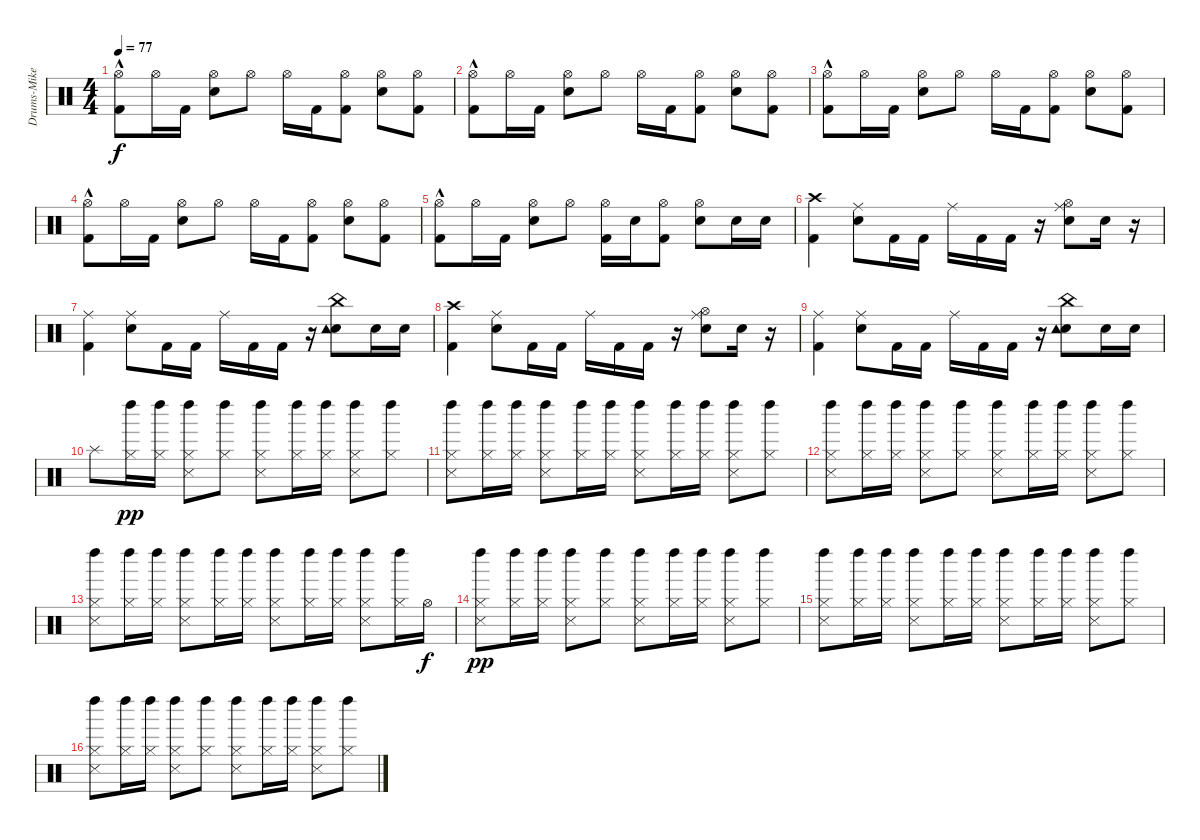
\track ("Drums-Mike Portnoy" "Drums-Mike") {instrument percussion}
\staff {score}
\articulation defaults
\ts (4 4)
\tempo 77
\clef neutral
\ks c
("Kick (hit) 2"{hac} "Hi-Hat (open)").8{dy f} "Hi-Hat (open)".16 "Kick (hit) 2".16 ("Hi-Hat (open)" "Electric Snare (hit)").8 "Hi-Hat (open)".8 "Hi-Hat (open)".16 "Kick (hit) 2".16 ("Kick (hit) 2" "Hi-Hat (open)").8 ("Hi-Hat (open)" "Electric Snare (hit)").8 ("Kick (hit) 2" "Hi-Hat (open)").8 |
("Kick (hit) 2"{hac} "Hi-Hat (open)").8 "Hi-Hat (open)".16 "Kick (hit) 2".16 ("Hi-Hat (open)" "Electric Snare (hit)").8 "Hi-Hat (open)".8 "Hi-Hat (open)".16 "Kick (hit) 2".16 ("Kick (hit) 2" "Hi-Hat (open)").8 ("Electric Snare (hit)" "Hi-Hat (open)").8 ("Kick (hit) 2" "Hi-Hat (open)").8 |
("Kick (hit) 2"{hac} "Hi-Hat (open)").8 "Hi-Hat (open)".16 "Kick (hit) 2".16 ("Electric Snare (hit)" "Hi-Hat (open)").8 "Hi-Hat (open)".8 "Hi-Hat (open)".16 "Kick (hit) 2".16 ("Kick (hit) 2" "Hi-Hat (open)").8 ("Electric Snare (hit)" "Hi-Hat (open)").8 ("Kick (hit) 2" "Hi-Hat (open)").8 |
("Kick (hit) 2"{hac} "Hi-Hat (open)").8 "Hi-Hat (open)".16 "Kick (hit) 2".16 ("Electric Snare (hit)" "Hi-Hat (open)").8 "Hi-Hat (open)".8 "Hi-Hat (open)".16 "Kick (hit) 2".16 ("Kick (hit) 2" "Hi-Hat (open)").8 ("Electric Snare (hit)" "Hi-Hat (open)").8 ("Kick (hit) 2" "Hi-Hat (open)").8 |
("Hi-Hat (open)" "Kick (hit) 2"{hac}).8 "Hi-Hat (open)".16 "Kick (hit) 2".16 ("Hi-Hat (open)" "Electric Snare (hit)").8 "Hi-Hat (open)".8 ("Hi-Hat (open)" "Kick (hit) 2").16 "Electric Snare (hit)".16 ("Hi-Hat (open)" "Kick (hit) 2").8 ("Hi-Hat (open)" "Electric Snare (hit)").8 "Electric Snare (hit)".16 "Electric Snare (hit)".16 |
("Kick (hit) 2" "Crash high (hit)").4 ("Ride (middle)" "Electric Snare (hit)").8 "Kick (hit) 2".16 "Kick (hit) 2".16 "Ride (middle)".16 "Kick (hit) 2".16 "Kick (hit) 2".16 r.16 ("Ride (middle)" "Electric Snare (hit)" "Hi-Hat (open)").8 "Electric Snare (hit)".16 r.16 |
("Ride (middle)" "Kick (hit) 2").4 ("Ride (middle)" "Electric Snare (hit)").8 "Kick (hit) 2".16 "Kick (hit) 2".16 "Ride (middle)".16 "Kick (hit) 2".16 "Kick (hit) 2".16 r.16 ("China (hit)" "Electric Snare (hit)" "Tambourine (hit)").8 "Electric Snare (hit)".16 "Electric Snare (hit)".16 |
("Kick (hit) 2" "Crash high (hit)").4 ("Electric Snare (hit)" "Ride (middle)").8 "Kick (hit) 2".16 "Kick (hit) 2".16 "Ride (middle)".16 "Kick (hit) 2".16 "Kick (hit) 2".16 r.16 ("Electric Snare (hit)" "Ride (middle)" "Hi-Hat (open)").8 "Electric Snare (hit)".16 r.16 |
("Kick (hit) 2" "Ride (middle)").4 ("Electric Snare (hit)" "Ride (middle)").8 "Kick (hit) 2".16 "Kick (hit) 2".16 "Ride (middle)".16 "Kick (hit) 2".16 "Kick (hit) 2".16 r.16 ("Electric Snare (hit)" "China (hit)" "Tambourine (hit)").8 "Electric Snare (hit)".16 "Electric Snare (hit)".16 |
"Splash (hit)".8 ("Left Maraca (hit)" "Hi-Hat (closed)").16{dy pp} ("Left Maraca (hit)" "Hi-Hat (closed)").16 ("Snare (side stick) 3" "Left Maraca (hit)" "Hi-Hat (closed)").8 ("Left Maraca (hit)" "Hi-Hat (closed)").8 ("Snare (side stick) 3" "Left Maraca (hit)" "Hi-Hat (closed)").8 ("Left Maraca (hit)" "Hi-Hat (closed)").16 ("Left Maraca (hit)" "Hi-Hat (closed)").16 ("Snare (side stick) 3" "Left Maraca (hit)" "Hi-Hat (closed)").8 ("Left Maraca (hit)" "Hi-Hat (closed)").8 |
("Snare (side stick) 3" "Left Maraca (hit)" "Hi-Hat (closed)").8 ("Left Maraca (hit)" "Hi-Hat (closed)").16 ("Left Maraca (hit)" "Hi-Hat (closed)").16 ("Snare (side stick) 3" "Left Maraca (hit)" "Hi-Hat (closed)").8 ("Left Maraca (hit)" "Hi-Hat (closed)").16 ("Left Maraca (hit)" "Hi-Hat (closed)").16 ("Snare (side stick) 3" "Left Maraca (hit)" "Hi-Hat (closed)").8 ("Left Maraca (hit)" "Hi-Hat (closed)").16 ("Left Maraca (hit)" "Hi-Hat (closed)").16 ("Snare (side stick) 3" "Left Maraca (hit)" "Hi-Hat (closed)").8 ("Left Maraca (hit)" "Hi-Hat (closed)").8 |
("Snare (side stick) 3" "Left Maraca (hit)" "Hi-Hat (closed)").8 ("Left Maraca (hit)" "Hi-Hat (closed)").16 ("Left Maraca (hit)" "Hi-Hat (closed)").16 ("Snare (side stick) 3" "Left Maraca (hit)" "Hi-Hat (closed)").8 ("Left Maraca (hit)" "Hi-Hat (closed)").8 ("Snare (side stick) 3" "Left Maraca (hit)" "Hi-Hat (closed)").8 ("Left Maraca (hit)" "Hi-Hat (closed)").16 ("Left Maraca (hit)" "Hi-Hat (closed)").16 ("Snare (side stick) 3" "Left Maraca (hit)" "Hi-Hat (closed)").8 ("Left Maraca (hit)" "Hi-Hat (closed)").8 |
("Snare (side stick) 3" "Left Maraca (hit)" "Hi-Hat (closed)").8 ("Left Maraca (hit)" "Hi-Hat (closed)").16 ("Left Maraca (hit)" "Hi-Hat (closed)").16 ("Snare (side stick) 3" "Left Maraca (hit)" "Hi-Hat (closed)").8 ("Left Maraca (hit)" "Hi-Hat (closed)").16 ("Left Maraca (hit)" "Hi-Hat (closed)").16 ("Snare (side stick) 3" "Left Maraca (hit)" "Hi-Hat (closed)").8 ("Left Maraca (hit)" "Hi-Hat (closed)").16 ("Left Maraca (hit)" "Hi-Hat (closed)").16 ("Snare (side stick) 3" "Left Maraca (hit)" "Hi-Hat (closed)").8 ("Hi-Hat (closed)" "Left Maraca (hit)").16 "Hi-Hat (open)".16{dy f} |
("Snare (side stick) 3" "Left Maraca (hit)" "Hi-Hat (closed)").8{dy pp} ("Left Maraca (hit)" "Hi-Hat (closed)").16 ("Left Maraca (hit)" "Hi-Hat (closed)").16 ("Snare (side stick) 3" "Left Maraca (hit)" "Hi-Hat (closed)").8 ("Left Maraca (hit)" "Hi-Hat (closed)").8 ("Snare (side stick) 3" "Left Maraca (hit)" "Hi-Hat (closed)").8 ("Left Maraca (hit)" "Hi-Hat (closed)").16 ("Left Maraca (hit)" "Hi-Hat (closed)").16 ("Snare (side stick) 3" "Left Maraca (hit)" "Hi-Hat (closed)").8 ("Left Maraca (hit)" "Hi-Hat (closed)").8 |
("Snare (side stick) 3" "Left Maraca (hit)" "Hi-Hat (closed)").8 ("Left Maraca (hit)" "Hi-Hat (closed)").16 ("Left Maraca (hit)" "Hi-Hat (closed)").16 ("Snare (side stick) 3" "Left Maraca (hit)" "Hi-Hat (closed)").8 ("Left Maraca (hit)" "Hi-Hat (closed)").16 ("Left Maraca (hit)" "Hi-Hat (closed)").16 ("Snare (side stick) 3" "Left Maraca (hit)" "Hi-Hat (closed)").8 ("Left Maraca (hit)" "Hi-Hat (closed)").16 ("Left Maraca (hit)" "Hi-Hat (closed)").16 ("Snare (side stick) 3" "Left Maraca (hit)" "Hi-Hat (closed)").8 ("Left Maraca (hit)" "Hi-Hat (closed)").8 |
("Snare (side stick) 3" "Left Maraca (hit)" "Hi-Hat (closed)").8 ("Left Maraca (hit)" "Hi-Hat (closed)").16 ("Left Maraca (hit)" "Hi-Hat (closed)").16 ("Snare (side stick) 3" "Left Maraca (hit)" "Hi-Hat (closed)").8 ("Left Maraca (hit)" "Hi-Hat (closed)").8 ("Snare (side stick) 3" "Left Maraca (hit)" "Hi-Hat (closed)").8 ("Left Maraca (hit)" "Hi-Hat (closed)").16 ("Left Maraca (hit)" "Hi-Hat (closed)").16 ("Snare (side stick) 3" "Left Maraca (hit)" "Hi-Hat (closed)").8 ("Left Maraca (hit)" "Hi-Hat (closed)").8
